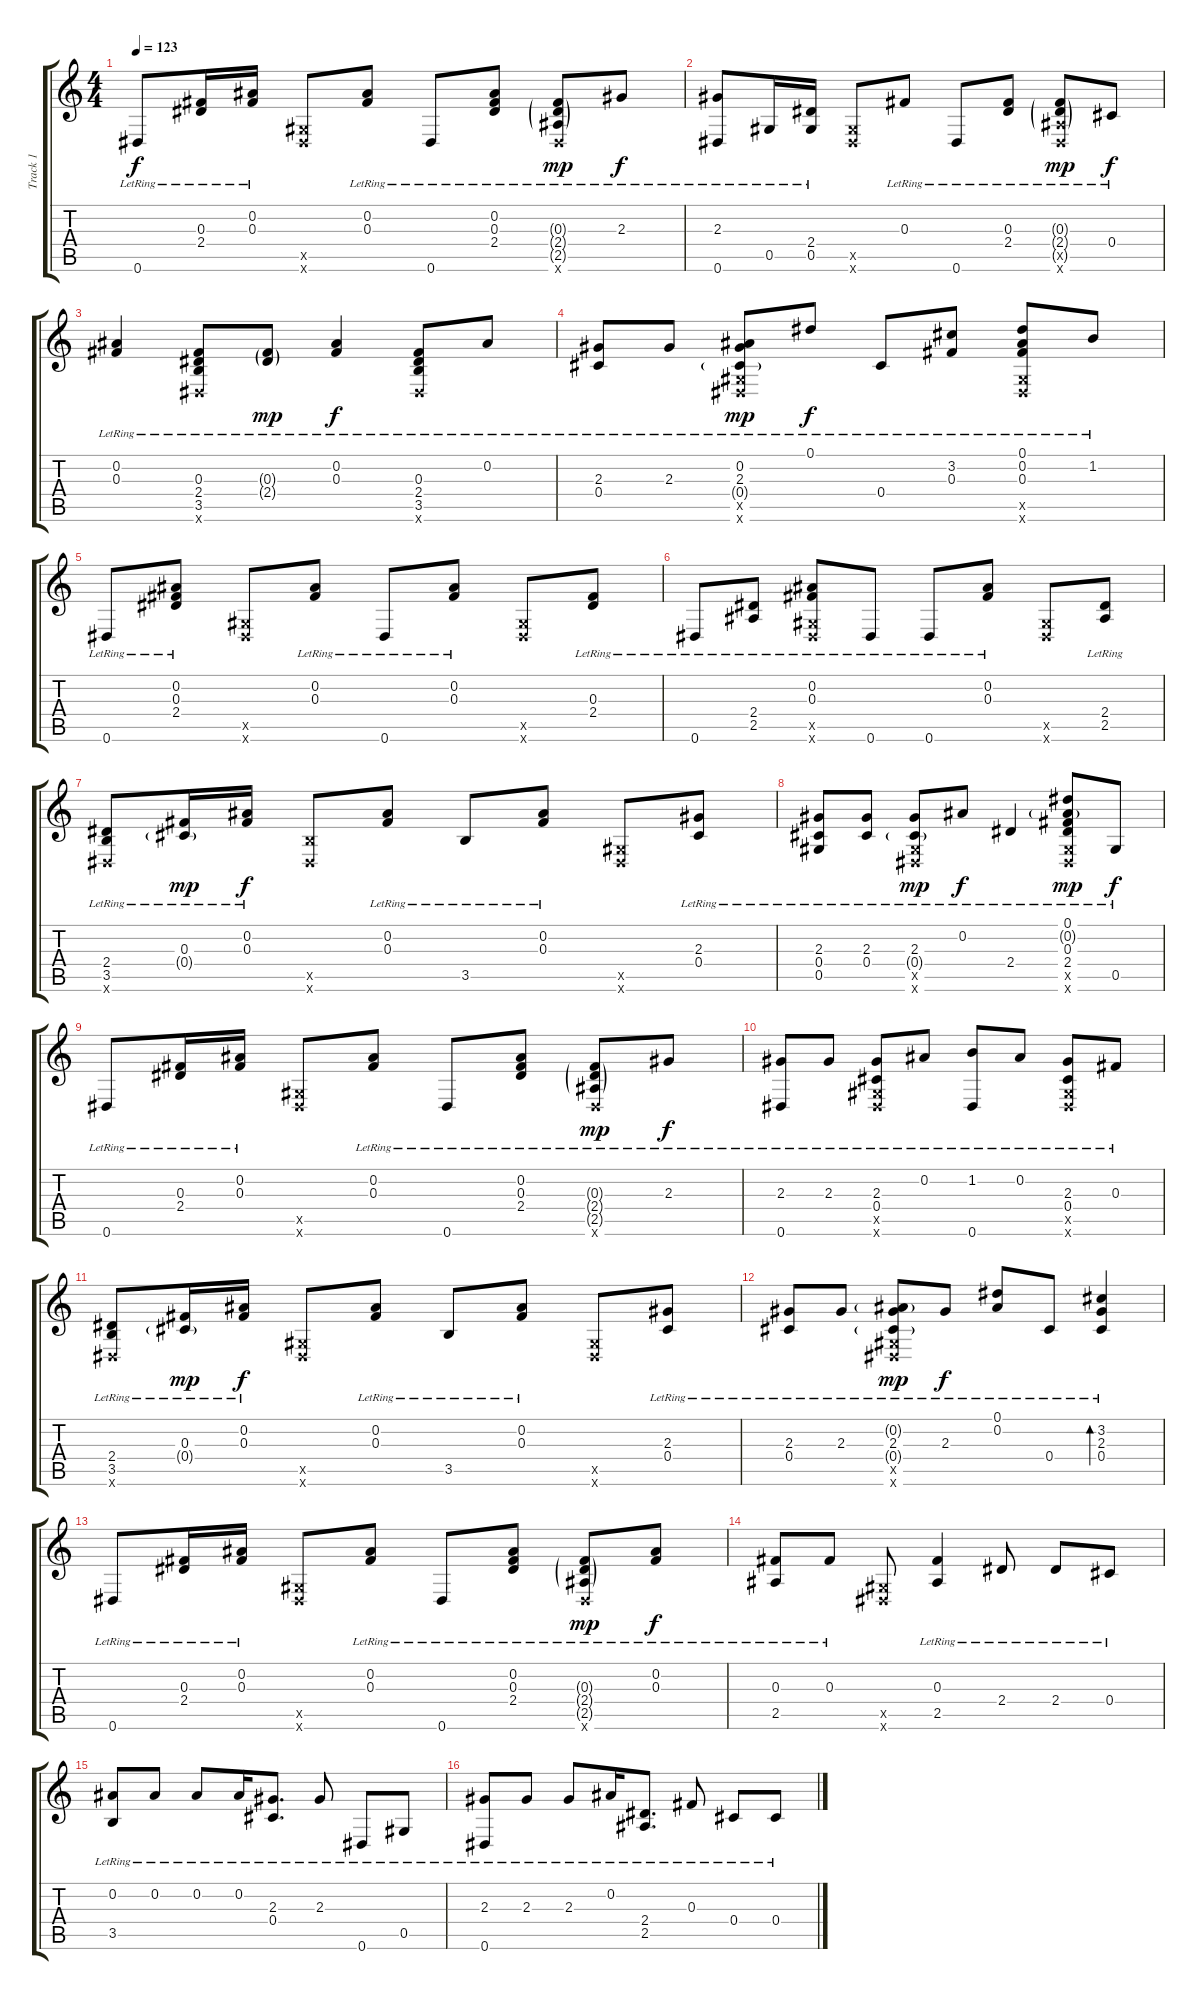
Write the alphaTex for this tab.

\track ("Track 1" "Track 1") {instrument acousticguitarsteel}
\staff {score tabs}
\tuning (Eb4 Bb3 Gb3 Db3 Ab2 Eb2) {hide}
\ts (4 4)
\tempo 123
\clef g2
\ks c
0.6{lr}.8{dy f} (0.3{lr} 2.4{lr}).16 (0.2{lr} 0.3{lr}).16 (0.5{x} 0.6{x}).8 (0.2{lr} 0.3{lr}).8 0.6{lr}.8 (0.2{lr} 0.3{lr} 2.4{lr}).8 (0.3{g lr} 2.4{g lr} 2.5{g lr} 0.6{x}).8{dy mp} 2.3{lr}.8{dy f} |
(2.3{lr} 0.6{lr}).8 0.5{lr}.16 (2.4{lr} 0.5{lr}).16 (0.5{x} 0.6{x}).8 0.3{lr}.8 0.6{lr}.8 (0.3{lr} 2.4{lr}).8 (0.3{g lr} 2.4{g lr} 2.5{g x} 0.6{x}).8{dy mp} 0.4{lr}.8{dy f} |
(0.2{lr} 0.3{lr}).4 (0.3{lr} 2.4{lr} 3.5{lr} 0.6{x}).8 (0.3{g lr} 2.4{g lr}).8{dy mp} (0.2{lr} 0.3{lr}).4{dy f} (0.3{lr} 2.4{lr} 3.5{lr} 0.6{x}).8 0.2{lr}.8 |
(2.3{lr} 0.4{lr}).8 2.3{lr}.8 (0.2{lr} 2.3{lr} 0.4{g lr} 0.5{x} 0.6{x}).8{dy mp} 0.1{lr}.8{dy f} 0.4{lr}.8 (3.2{lr} 0.3{lr}).8 (0.1{lr} 0.2{lr} 0.3{lr} 0.5{x} 0.6{x}).8 1.2{lr}.8 |
0.6{lr}.8 (0.2{lr} 0.3{lr} 2.4{lr}).8 (0.5{x} 0.6{x}).8 (0.2{lr} 0.3{lr}).8 0.6{lr}.8 (0.2{lr} 0.3{lr}).8 (0.5{x} 0.6{x}).8 (0.3{lr} 2.4{lr}).8 |
0.6{lr}.8 (2.4{lr} 2.5{lr}).8 (0.2{lr} 0.3{lr} 0.5{x} 0.6{x}).8 0.6{lr}.8 0.6{lr}.8 (0.2{lr} 0.3{lr}).8 (0.5{x} 0.6{x}).8 (2.4{lr} 2.5{lr}).8 |
(2.4{lr} 3.5{lr} 0.6{x}).8 (0.3{lr} 0.4{g lr}).16{dy mp} (0.2{lr} 0.3{lr}).16{dy f} (3.5{x} 0.6{x}).8 (0.2{lr} 0.3{lr}).8 3.5{lr}.8 (0.2{lr} 0.3{lr}).8 (0.5{x} 0.6{x}).8 (2.3{lr} 0.4{lr}).8 |
(2.3{lr} 0.4{lr} 0.5{lr}).8 (2.3{lr} 0.4{lr}).8 (2.3{lr} 0.4{g lr} 0.5{x} 0.6{x}).8{dy mp} 0.2{lr}.8{dy f} 2.4{lr}.4 (0.1{lr} 0.2{g lr} 0.3{lr} 2.4{lr} 0.5{x} 0.6{x}).8{dy mp} 0.5{lr}.8{dy f} |
0.6{lr}.8 (0.3{lr} 2.4{lr}).16 (0.2{lr} 0.3{lr}).16 (0.5{x} 0.6{x}).8 (0.2{lr} 0.3{lr}).8 0.6{lr}.8 (0.2{lr} 0.3{lr} 2.4{lr}).8 (0.3{g lr} 2.4{g lr} 2.5{g lr} 0.6{x}).8{dy mp} 2.3{lr}.8{dy f} |
(2.3{lr} 0.6{lr}).8 2.3{lr}.8 (2.3{lr} 0.4{lr} 0.5{x} 0.6{x}).8 0.2{lr}.8 (1.2{lr} 0.6{lr}).8 0.2{lr}.8 (2.3{lr} 0.4{lr} 0.5{x} 0.6{x}).8 0.3{lr}.8 |
(2.4{lr} 3.5{lr} 0.6{x}).8 (0.3{lr} 0.4{g lr}).16{dy mp} (0.2{lr} 0.3{lr}).16{dy f} (0.5{x} 0.6{x}).8 (0.2{lr} 0.3{lr}).8 3.5{lr}.8 (0.2{lr} 0.3{lr}).8 (0.5{x} 0.6{x}).8 (2.3{lr} 0.4{lr}).8 |
(2.3{lr} 0.4{lr}).8 2.3{lr}.8 (0.2{g lr} 2.3{lr} 0.4{g lr} 0.5{x} 0.6{x}).8{dy mp} 2.3{lr}.8{dy f} (0.1{lr} 0.2{lr}).8 0.4{lr}.8 (3.2{lr} 2.3{lr} 0.4{lr}).4{bd 480} |
0.6{lr}.8 (0.3{lr} 2.4{lr}).16 (0.2{lr} 0.3{lr}).16 (0.5{x} 0.6{x}).8 (0.2{lr} 0.3{lr}).8 0.6{lr}.8 (0.2{lr} 0.3{lr} 2.4{lr}).8 (0.3{g lr} 2.4{g lr} 2.5{g lr} 0.6{x}).8{dy mp} (0.2{lr} 0.3{lr}).8{dy f} |
(0.3{lr} 2.5{lr}).8 0.3{lr}.8 (0.5{x} 0.6{x}).8 (0.3{lr} 2.5{lr}).4 2.4{lr}.8 2.4{lr}.8 0.4{lr}.8 |
(0.2{lr} 3.5{lr}).8 0.2{lr}.8 0.2{lr}.8 0.2{lr}.16 (2.3{lr} 0.4{lr}).8{d} 2.3{lr}.8 0.6{lr}.8 0.5{lr}.8 |
(2.3{lr} 0.6{lr}).8 2.3{lr}.8 2.3{lr}.8 0.2{lr}.16 (2.4{lr} 2.5{lr}).8{d} 0.3{lr}.8 0.4{lr}.8 0.4{lr}.8
